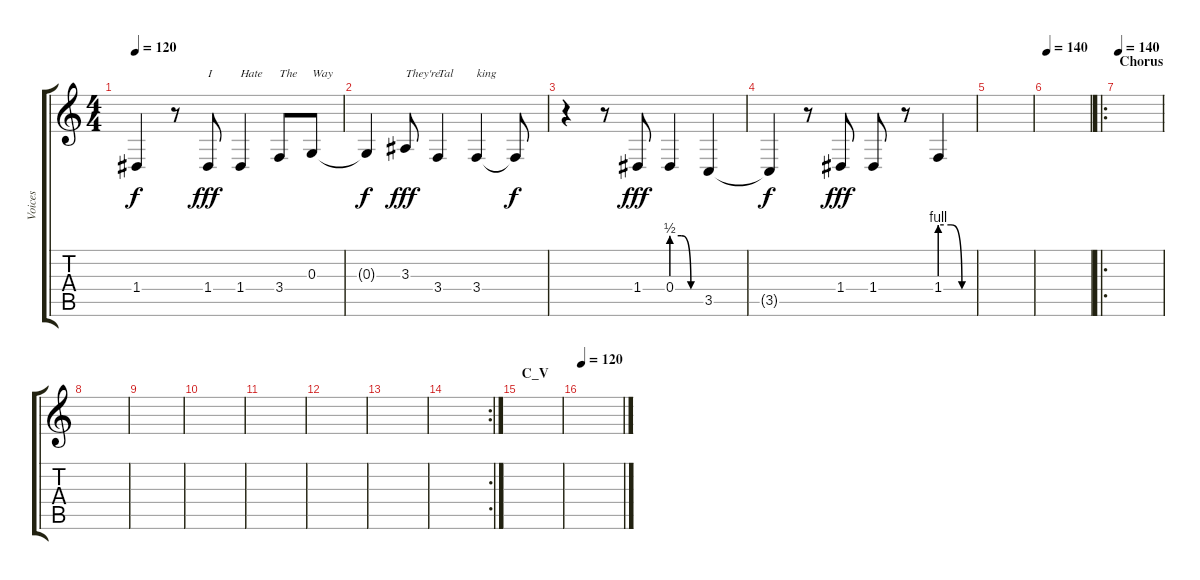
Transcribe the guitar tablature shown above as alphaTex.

\track ("Voices" "Voices") {instrument bassoon}
\staff {score tabs}
\tuning (E4 B3 G3 D3 A2 E2) {hide}
\ts (4 4)
\tempo 120
\clef g2
\ks c
1.4{t}.4{dy f} r.8 1.4.8{txt "I" dy fff} 1.4.4{txt "Hate"} 3.4.8{txt "The "} 0.3.8{txt "Way"} |
0.3{t}.4{dy f} 3.3.8{txt "They're" dy fff} 3.4.4{txt "Tal"} 3.4.4{txt "king"} 3.4{t}.8{dy f} |
r.4 r.8 1.4.8{dy fff} 0.4{be (custom 0 2 20 2 40 0 60 0)}.4 3.5.4 |
3.5{t}.4{dy f} r.8 1.4.8{dy fff} 1.4.8 r.8 1.4{be (custom 0 4 20 4 40 0 60 0)}.4 |
|
\tempo 140
|
\ro
\section ("" "Chorus")
\tempo 140
|
|
|
|
|
|
|
\rc 2
|
\section ("" "C_V")
|
\tempo 120
